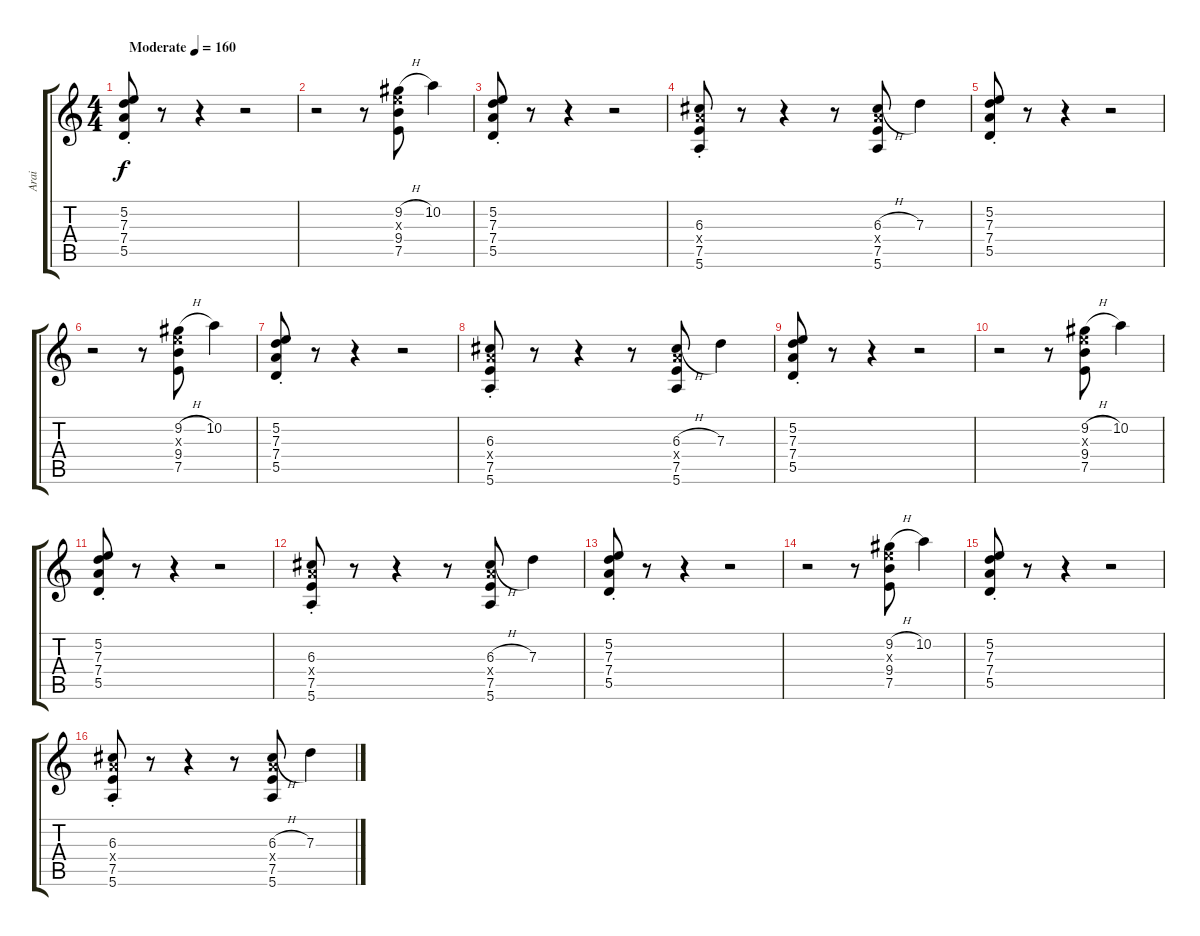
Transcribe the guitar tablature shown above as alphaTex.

\track ("Arai" "Arai") {instrument electricguitarclean}
\staff {score tabs}
\tuning (E4 B3 G3 D3 A2 E2) {hide}
\ts (4 4)
\tempo (160 "Moderate")
\clef g2
\ks c
(5.2 7.3 7.4 5.5{st}).8{dy f instrument electricguitarclean} r.8 r.4 r.2 |
r.2 r.8 (9.2{h} 9.3{x} 9.4 7.5).8 10.2.4 |
(5.2 7.3 7.4 5.5{st}).8 r.8 r.4 r.2 |
(6.3 7.4{x} 7.5{st} 5.6).8 r.8 r.4 r.8 (6.3{h} 7.4{x} 7.5 5.6).8 7.3.4 |
(5.2 7.3 7.4 5.5{st}).8 r.8 r.4 r.2 |
r.2 r.8 (9.2{h} 9.3{x} 9.4 7.5).8 10.2.4 |
(5.2 7.3 7.4 5.5{st}).8 r.8 r.4 r.2 |
(6.3 7.4{x} 7.5{st} 5.6).8 r.8 r.4 r.8 (6.3{h} 7.4{x} 7.5 5.6).8 7.3.4 |
(5.2 7.3 7.4 5.5{st}).8 r.8 r.4 r.2 |
r.2 r.8 (9.2{h} 9.3{x} 9.4 7.5).8 10.2.4 |
(5.2 7.3 7.4 5.5{st}).8 r.8 r.4 r.2 |
(6.3 7.4{x} 7.5{st} 5.6).8 r.8 r.4 r.8 (6.3{h} 7.4{x} 7.5 5.6).8 7.3.4 |
(5.2 7.3 7.4 5.5{st}).8 r.8 r.4 r.2 |
r.2 r.8 (9.2{h} 9.3{x} 9.4 7.5).8 10.2.4 |
(5.2 7.3 7.4 5.5{st}).8 r.8 r.4 r.2 |
(6.3 7.4{x} 7.5{st} 5.6).8 r.8 r.4 r.8 (6.3{h} 7.4{x} 7.5 5.6).8 7.3.4
